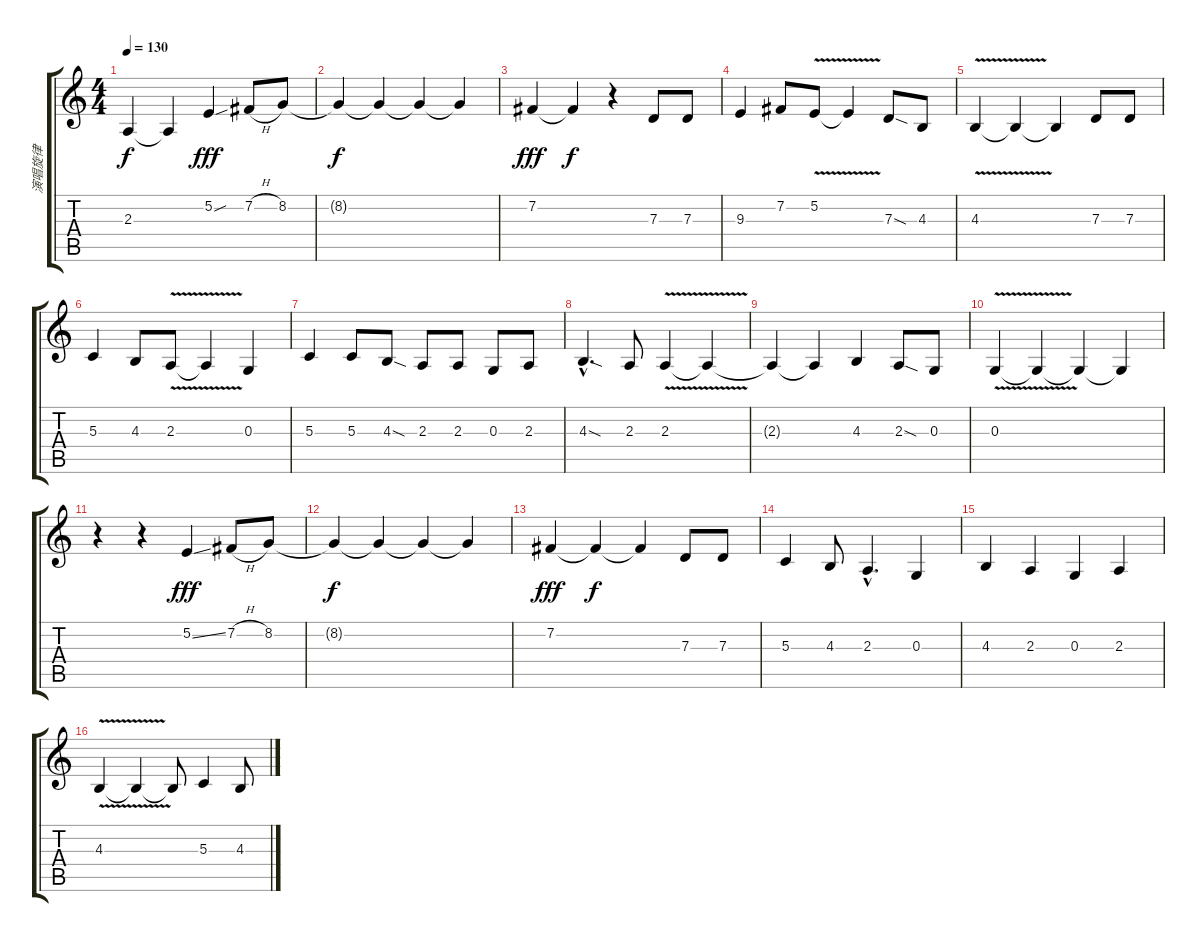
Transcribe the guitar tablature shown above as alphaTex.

\track ("演唱旋律" "演唱旋律") {instrument sopranosax}
\staff {score tabs}
\tuning (E4 B3 G3 D3 A2 D2) {hide}
\ts (4 4)
\tempo 130
\clef g2
\ks c
2.3{t}.4{dy f} 2.3{t}.4 5.2{sou}.4{dy fff} 7.2{h}.8 8.2.8 |
8.2{t}.4{dy f} 8.2{t}.4 8.2{t}.4 8.2{t}.4 |
7.2.4{dy fff} 7.2{t}.4{dy f} r.4 7.3.8 7.3.8 |
9.3.4 7.2.8 5.2{v}.8 5.2{t}.4 7.3{sod}.8 4.3.8 |
4.3{v}.4 4.3{t}.4 4.3{t}.4 7.3.8 7.3.8 |
5.3.4 4.3.8 2.3{v}.8 2.3{t}.4 0.3.4 |
5.3.4 5.3.8 4.3{sod}.8 2.3.8 2.3.8 0.3.8 2.3.8 |
4.3{sod hac}.4{d} 2.3.8 2.3{v}.4 2.3{t}.4 |
2.3{t}.4 2.3{t}.4 4.3.4 2.3{sod}.8 0.3.8 |
0.3{v}.4 0.3{t}.4 0.3{t}.4 0.3{t}.4 |
r.4 r.4 5.2{ss}.4{dy fff} 7.2{h}.8 8.2.8 |
8.2{t}.4{dy f} 8.2{t}.4 8.2{t}.4 8.2{t}.4 |
7.2.4{dy fff} 7.2{t}.4{dy f} 7.2{t}.4 7.3.8 7.3.8 |
5.3.4 4.3.8 2.3{hac}.4{d} 0.3.4 |
4.3.4 2.3.4 0.3.4 2.3.4 |
4.3{v}.4 4.3{t}.4 4.3{t}.8 5.3.4 4.3.8
